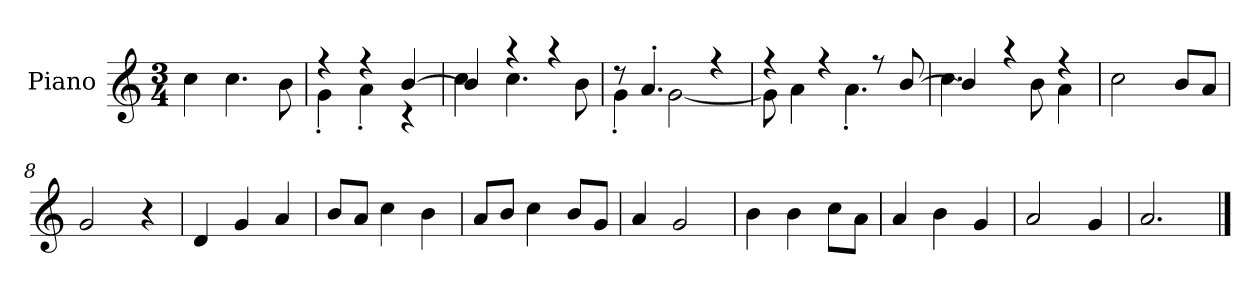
**kern
*part1
*staff1
*I"Piano
*I'P-no
*clefG2
*k[]
*M3/4
*MM179
=1
4cc\
4.cc\
8b\
=2
*^
4r	4g'\
4r	4a'\
[4b/	4r
=3	=3
4b/]	4cc\
4r	4.cc\
4r	.
.	8b\
=4	=4
8r	4g'\
4.a'/	.
.	[2g\
4r	.
=5	=5
4r	8g\]
.	4a\
4r	.
.	4.a'\
8r	.
[8b/	.
=6	=6
4b/]	4.cc\
4r	.
.	8b\
4r	4a\
*v	*v
=7
2cc\
8b/L
8a/J
=8
2g/
4r
!!LO:LB:g=z
=9
4d/
4g/
4a/
=10
8b/L
8a/J
4cc\
4b\
=11
8a/L
8b/J
4cc\
8b/L
8g/J
=12
4a/
2g/
=13
4b\
4b\
8cc\L
8a\J
=14
4a/
4b\
4g/
=15
2a/
4g/
=16
2.a/
==
*-
